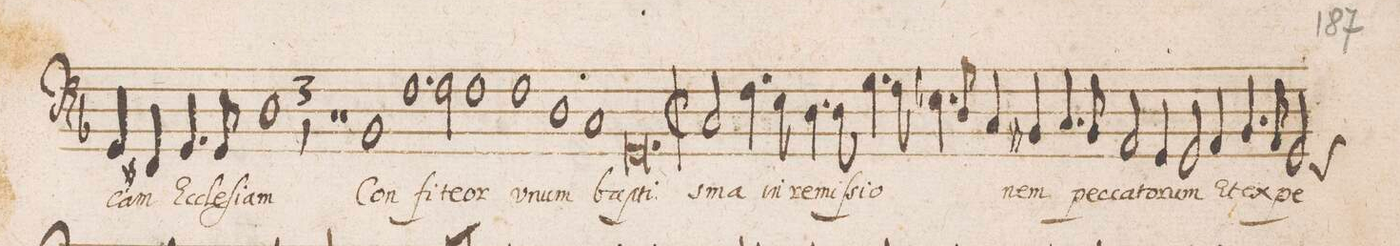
**kern	**text
*I"BASVS	*
*clefF4	*
*k[b-]	*
*met(C|)	*
*M2/1	*
=155-	=155-
4GG/	-cam
4FF#X/	Ec-
4.GG/	-cle-
8GG/	-ſi-
1D	-am
=156-	=156-
*M3/1	*
1r	.
1r	.
1BB-	Con-
=157-	=157-
1.F	-fi-
2F\	-te-
1F	-or
=158-	=158-
1F	u-
1D	-num
1C	ba-
=159-	=159-
0.GG	-pti-
=160-	=160-
*M2/1	*
*met(C|)	*
*mmet(c)	*
2C/	-sma
4.F\	in
8E\	re-
4.D\	-miſ-
8D\	-si-
4.G\	-o-
8F\	.
=161-	=161-
4.E-X\	.
8D/	.
4C/	.
4BBn/	-nem
4.C/	pec-
8BB-y/	-a-
2AA/	-to-
=162-	=162-
4GG/	-rum
2GG/	Et
4AA/	ex-
4.BB-/	-pe-
8AA/	.
2GG/	.
*-	*-
